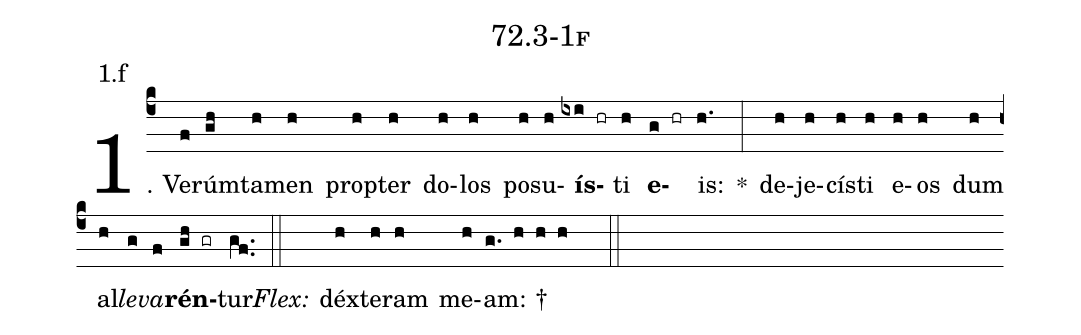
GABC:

name: 72.3-1f;
annotation: 1.f;
%%
(c4)1. Ve(f)rúm(gh)ta(h)men(h) prop(h)ter(h) do(h)los(h) po(h)su(h)<b>ís</b>(ixi hr)ti(h) <b>e</b>(g hr)is:(h.) *(:) de(h)je(h)cís(h)ti(h) e(h)os(h) dum(h) al(h)<i>le</i>(g)<i>va</i>(f)<b>rén</b>(gh gr)tur.(gf..) (::)
<i>Flex:</i>()  déx(h)te(h)ram(h) me(h)am: †(g. h h h  ::)

%E(h) u(h) o(g) u(f) a(gh) e.(gf..) (::)
